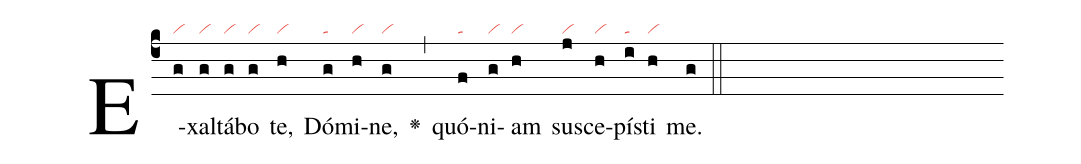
nabc-lines:1;
%%
(c4)E(g|vi)xal(g|vi)tá(g|vi)bo(g|vi) te,(h|vi) Dó(g|ta)mi(h|vi)ne,(g|vi) <v>\greheightstar</v>(,)
quó(f|ta)ni(g|vi)am(h|vi) su(j|vi)sce(h|vi)pí(i|ta)sti(h|vi) me.(g) (::)
